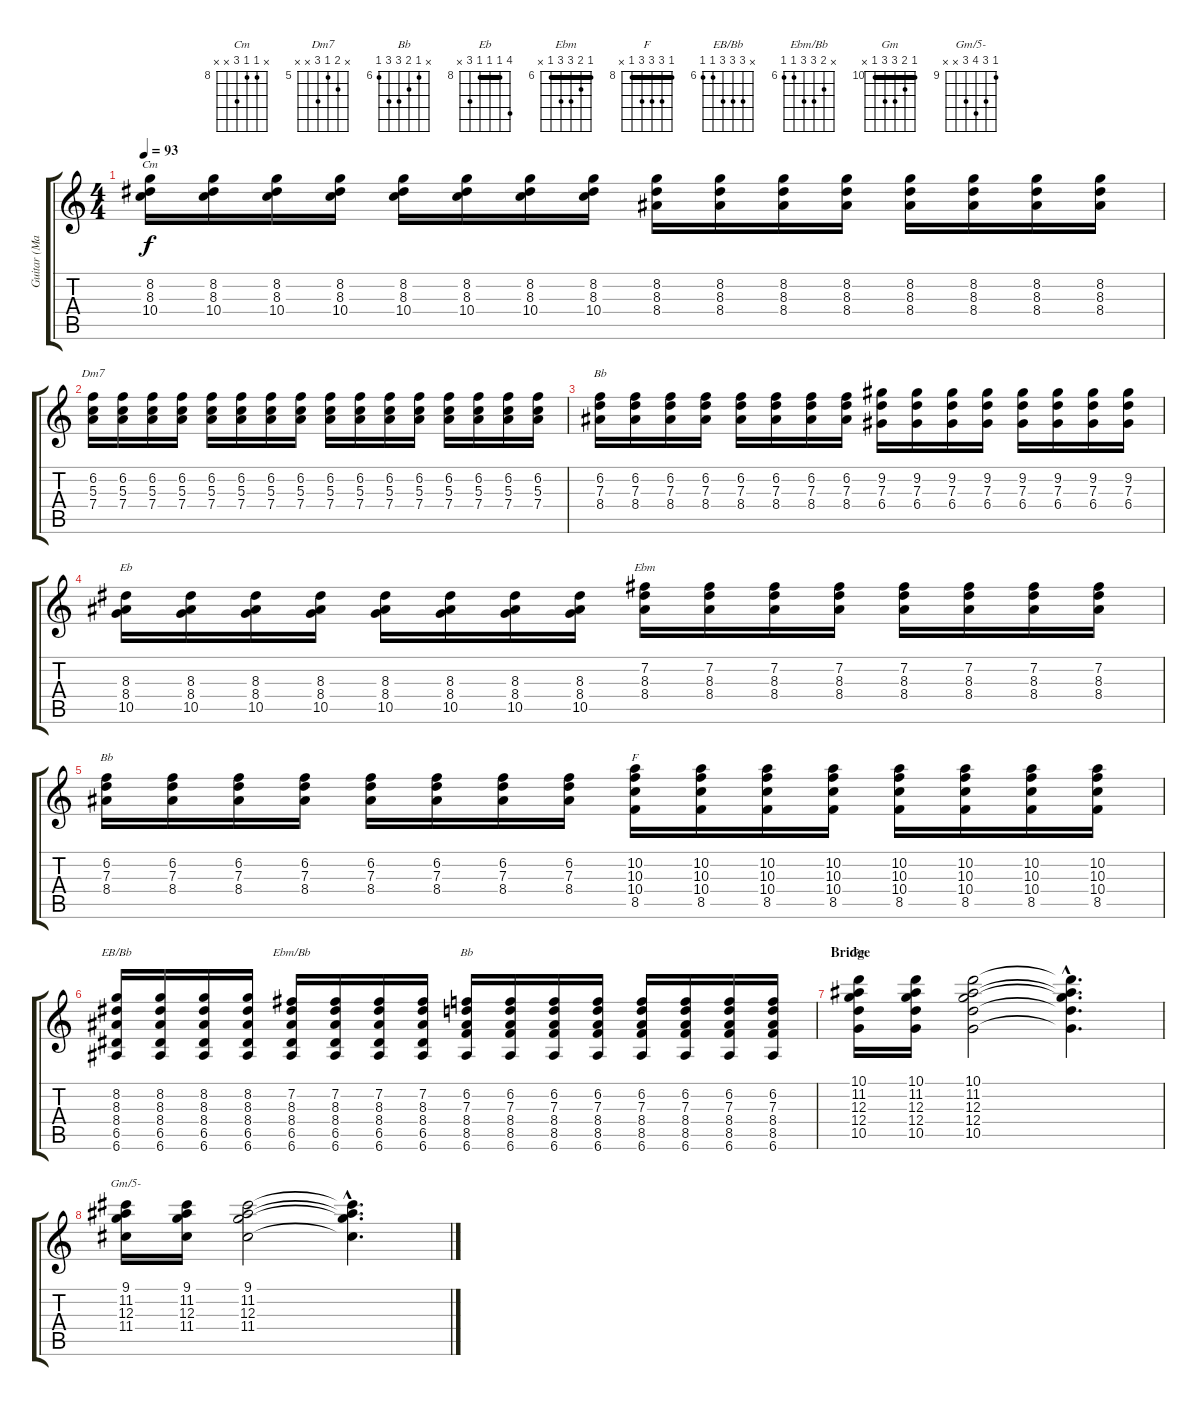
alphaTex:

\track ("Guitar (Matthew Bellamy)" "Guitar (Ma") {instrument distortionguitar}
\staff {score tabs}
\tuning (E4 B3 G3 D3 A2 E2) {hide}
\chord ("Cm" x 8 8 10 x x) {firstfret 8}
\chord ("Dm7" x 6 5 7 x x) {firstfret 5}
\chord ("Bb" x 6 7 8 x x) {firstfret 6}
\chord ("Eb" 11 8 8 8 10 x) {firstfret 8 barre 8}
\chord ("Ebm" 6 7 8 8 6 x) {firstfret 6 barre 6}
\chord ("Bb" 6 6 7 8 8 6) {firstfret 6 barre 6}
\chord ("F" 8 10 10 10 8 x) {firstfret 8 barre 8}
\chord ("EB/Bb" x 8 8 8 6 6) {firstfret 6}
\chord ("Ebm/Bb" x 7 8 8 6 6) {firstfret 6}
\chord ("Bb" x 6 7 8 8 6) {firstfret 6}
\chord ("Gm" 10 11 12 12 10 x) {firstfret 10 barre 10}
\chord ("Gm/5-" 9 11 12 11 x x) {firstfret 9}
\ts (4 4)
\tempo 93
\clef g2
\ks c
(8.2 8.3 10.4).16{ch "Cm" dy f} (8.2 8.3 10.4).16 (8.2 8.3 10.4).16 (8.2 8.3 10.4).16 (8.2 8.3 10.4).16 (8.2 8.3 10.4).16 (8.2 8.3 10.4).16 (8.2 8.3 10.4).16 (8.2 8.3 8.4).16 (8.2 8.3 8.4).16 (8.2 8.3 8.4).16 (8.2 8.3 8.4).16 (8.2 8.3 8.4).16 (8.2 8.3 8.4).16 (8.2 8.3 8.4).16 (8.2 8.3 8.4).16 |
(6.2 5.3 7.4).16{ch "Dm7"} (6.2 5.3 7.4).16 (6.2 5.3 7.4).16 (6.2 5.3 7.4).16 (6.2 5.3 7.4).16 (6.2 5.3 7.4).16 (6.2 5.3 7.4).16 (6.2 5.3 7.4).16 (6.2 5.3 7.4).16 (6.2 5.3 7.4).16 (6.2 5.3 7.4).16 (6.2 5.3 7.4).16 (6.2 5.3 7.4).16 (6.2 5.3 7.4).16 (6.2 5.3 7.4).16 (6.2 5.3 7.4).16 |
(6.2 7.3 8.4).16{ch "Bb"} (6.2 7.3 8.4).16 (6.2 7.3 8.4).16 (6.2 7.3 8.4).16 (6.2 7.3 8.4).16 (6.2 7.3 8.4).16 (6.2 7.3 8.4).16 (6.2 7.3 8.4).16 (9.2 7.3 6.4).16 (9.2 7.3 6.4).16 (9.2 7.3 6.4).16 (9.2 7.3 6.4).16 (9.2 7.3 6.4).16 (9.2 7.3 6.4).16 (9.2 7.3 6.4).16 (9.2 7.3 6.4).16 |
(8.3 8.4 10.5).16{ch "Eb"} (8.3 8.4 10.5).16 (8.3 8.4 10.5).16 (8.3 8.4 10.5).16 (8.3 8.4 10.5).16 (8.3 8.4 10.5).16 (8.3 8.4 10.5).16 (8.3 8.4 10.5).16 (7.2 8.3 8.4).16{ch "Ebm"} (7.2 8.3 8.4).16 (7.2 8.3 8.4).16 (7.2 8.3 8.4).16 (7.2 8.3 8.4).16 (7.2 8.3 8.4).16 (7.2 8.3 8.4).16 (7.2 8.3 8.4).16 |
(6.2 7.3 8.4).16{ch "Bb"} (6.2 7.3 8.4).16 (6.2 7.3 8.4).16 (6.2 7.3 8.4).16 (6.2 7.3 8.4).16 (6.2 7.3 8.4).16 (6.2 7.3 8.4).16 (6.2 7.3 8.4).16 (10.2 10.3 10.4 8.5).16{ch "F"} (10.2 10.3 10.4 8.5).16 (10.2 10.3 10.4 8.5).16 (10.2 10.3 10.4 8.5).16 (10.2 10.3 10.4 8.5).16 (10.2 10.3 10.4 8.5).16 (10.2 10.3 10.4 8.5).16 (10.2 10.3 10.4 8.5).16 |
(8.2 8.3 8.4 6.5 6.6).16{ch "EB/Bb"} (8.2 8.3 8.4 6.5 6.6).16 (8.2 8.3 8.4 6.5 6.6).16 (8.2 8.3 8.4 6.5 6.6).16 (7.2 8.3 8.4 6.5 6.6).16{ch "Ebm/Bb"} (7.2 8.3 8.4 6.5 6.6).16 (7.2 8.3 8.4 6.5 6.6).16 (7.2 8.3 8.4 6.5 6.6).16 (6.2 7.3 8.4 8.5 6.6).16{ch "Bb"} (6.2 7.3 8.4 8.5 6.6).16 (6.2 7.3 8.4 8.5 6.6).16 (6.2 7.3 8.4 8.5 6.6).16 (6.2 7.3 8.4 8.5 6.6).16 (6.2 7.3 8.4 8.5 6.6).16 (6.2 7.3 8.4 8.5 6.6).16 (6.2 7.3 8.4 8.5 6.6).16 |
\section ("" "Bridge")
(10.1 11.2 12.3 12.4 10.5).16{ch "Gm"} (10.1 11.2 12.3 12.4 10.5).16 (10.1 11.2 12.3 12.4 10.5).2 (10.1{hac t} 11.2{hac t} 12.3{hac t} 12.4{hac t} 10.5{hac t}).4{d} |
(9.1 11.2 12.3 11.4).16{ch "Gm/5-"} (9.1 11.2 12.3 11.4).16 (9.1 11.2 12.3 11.4).2 (9.1{hac t} 11.2{hac t} 12.3{hac t} 11.4{hac t}).4{d}
